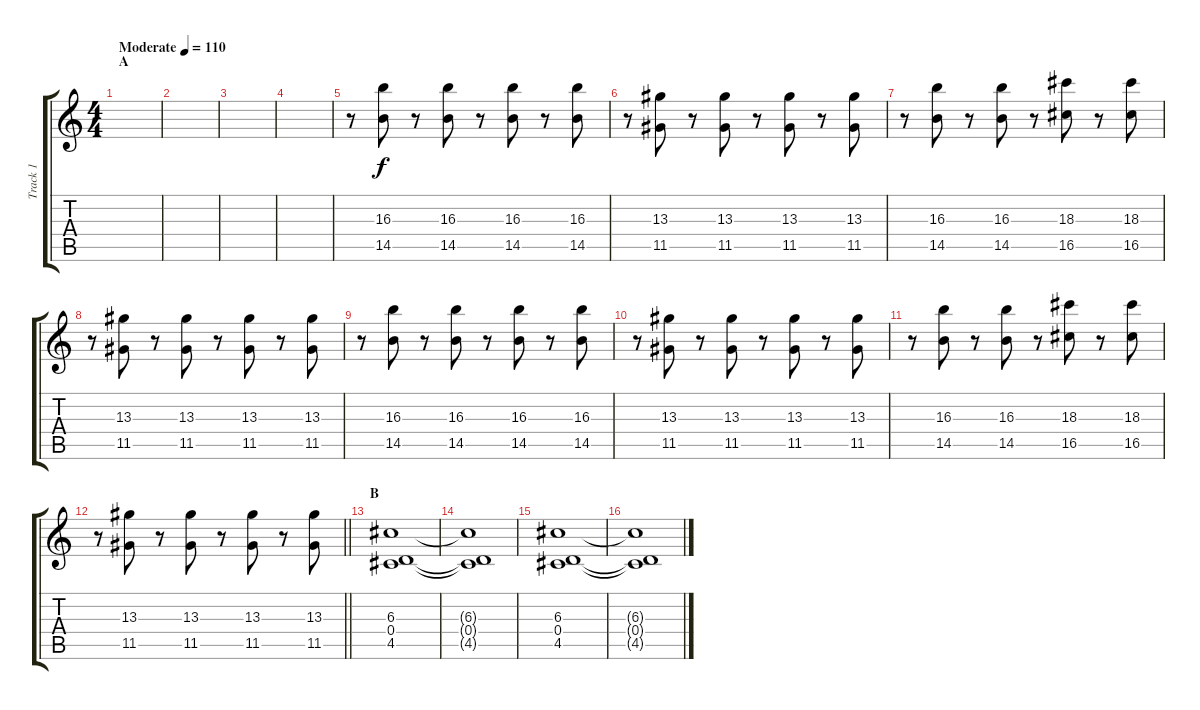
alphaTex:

\track ("Track 1" "Track 1") {instrument electricguitarclean}
\staff {score tabs}
\tuning (E4 B3 G3 D3 A2 E2) {hide}
\ts (4 4)
\section ("" "A")
\tempo (110 "Moderate")
\clef g2
\ks c
|
|
|
|
r.8 (16.3 14.5).8 r.8 (16.3 14.5).8 r.8 (16.3 14.5).8 r.8 (16.3 14.5).8 |
r.8 (13.3 11.5).8 r.8 (13.3 11.5).8 r.8 (13.3 11.5).8 r.8 (13.3 11.5).8 |
r.8 (16.3 14.5).8 r.8 (16.3 14.5).8 r.8 (18.3 16.5).8 r.8 (18.3 16.5).8 |
r.8 (13.3 11.5).8 r.8 (13.3 11.5).8 r.8 (13.3 11.5).8 r.8 (13.3 11.5).8 |
r.8 (16.3 14.5).8 r.8 (16.3 14.5).8 r.8 (16.3 14.5).8 r.8 (16.3 14.5).8 |
r.8 (13.3 11.5).8 r.8 (13.3 11.5).8 r.8 (13.3 11.5).8 r.8 (13.3 11.5).8 |
r.8 (16.3 14.5).8 r.8 (16.3 14.5).8 r.8 (18.3 16.5).8 r.8 (18.3 16.5).8 |
\barLineRight lightlight
r.8 (13.3 11.5).8 r.8 (13.3 11.5).8 r.8 (13.3 11.5).8 r.8 (13.3 11.5).8 |
\section ("" "B")
(6.3 0.4 4.5).1{volume 5 instrument overdrivenguitar} |
(6.3{t} 0.4{t} 4.5{t}).1 |
(6.3 0.4 4.5).1{volume 5 instrument overdrivenguitar} |
(6.3{t} 0.4{t} 4.5{t}).1
